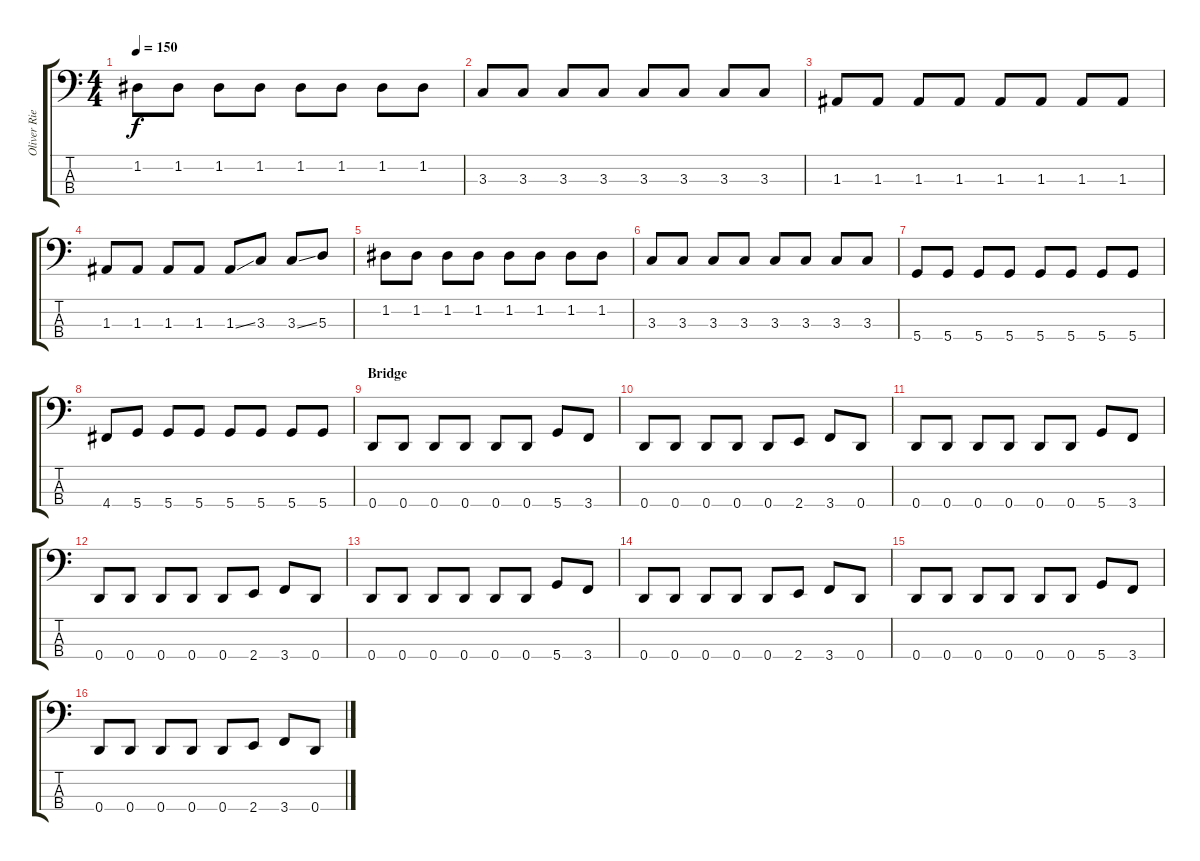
\track ("Oliver Riedel" "Oliver Rie") {instrument electricbasspick}
\staff {score tabs}
\tuning (G2 D2 A1 D1) {hide}
\ts (4 4)
\tempo 150
\clef f4
\ks c
1.2.8{dy f} 1.2.8 1.2.8 1.2.8 1.2.8 1.2.8 1.2.8 1.2.8 |
3.3.8 3.3.8 3.3.8 3.3.8 3.3.8 3.3.8 3.3.8 3.3.8 |
1.3.8 1.3.8 1.3.8 1.3.8 1.3.8 1.3.8 1.3.8 1.3.8 |
1.3.8 1.3.8 1.3.8 1.3.8 1.3{ss}.8 3.3.8 3.3{ss}.8 5.3.8 |
1.2.8 1.2.8 1.2.8 1.2.8 1.2.8 1.2.8 1.2.8 1.2.8 |
3.3.8 3.3.8 3.3.8 3.3.8 3.3.8 3.3.8 3.3.8 3.3.8 |
5.4.8 5.4.8 5.4.8 5.4.8 5.4.8 5.4.8 5.4.8 5.4.8 |
4.4.8 5.4.8 5.4.8 5.4.8 5.4.8 5.4.8 5.4.8 5.4.8 |
\section ("" "Bridge")
0.4.8 0.4.8 0.4.8 0.4.8 0.4.8 0.4.8 5.4.8 3.4.8 |
0.4.8 0.4.8 0.4.8 0.4.8 0.4.8 2.4.8 3.4.8 0.4.8 |
0.4.8 0.4.8 0.4.8 0.4.8 0.4.8 0.4.8 5.4.8 3.4.8 |
0.4.8 0.4.8 0.4.8 0.4.8 0.4.8 2.4.8 3.4.8 0.4.8 |
0.4.8 0.4.8 0.4.8 0.4.8 0.4.8 0.4.8 5.4.8 3.4.8 |
0.4.8 0.4.8 0.4.8 0.4.8 0.4.8 2.4.8 3.4.8 0.4.8 |
0.4.8 0.4.8 0.4.8 0.4.8 0.4.8 0.4.8 5.4.8 3.4.8 |
0.4.8 0.4.8 0.4.8 0.4.8 0.4.8 2.4.8 3.4.8 0.4.8
